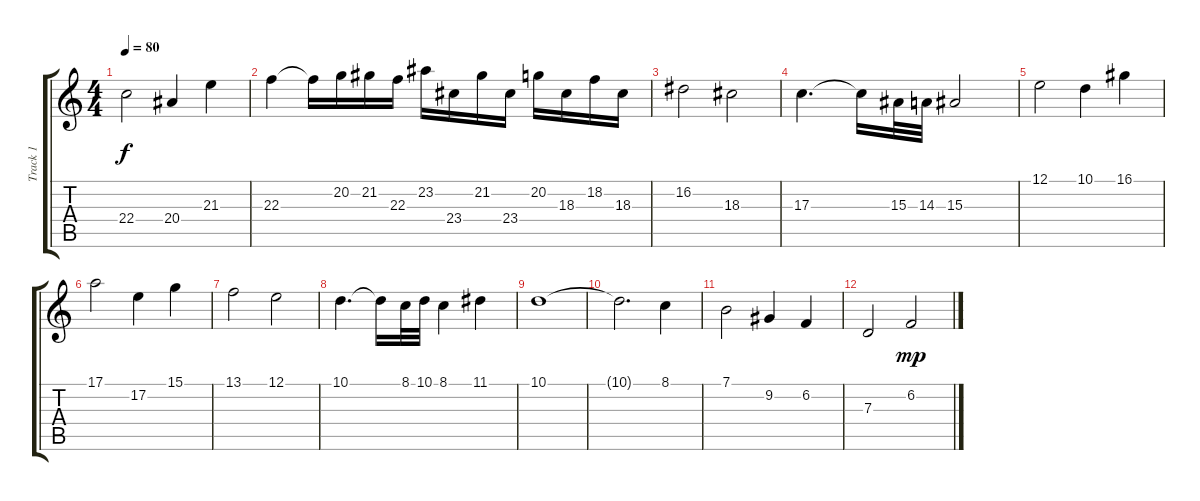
\track ("Track 1" "Track 1") {instrument violin}
\staff {score tabs}
\tuning (E4 B3 G3 D3 A2 E2) {hide}
\ts (4 4)
\tempo 80
\clef g2
\ks c
22.4.2{dy f instrument lead2sawtooth} 20.4.4 21.3.4 |
22.3.4 22.3{t}.16 20.2.16 21.2.16 22.3.16 23.2.16 23.4.16 21.2.16 23.4.16 20.2.16 18.3.16 18.2.16 18.3.16 |
16.2.2 18.3.2 |
17.3.4{d} 17.3{t}.16 15.3.32 14.3.32 15.3.2 |
12.1.2 10.1.4 16.1.4 |
17.1.2 17.2.4 15.1.4 |
13.1.2 12.1.2 |
10.1.4{d} 10.1{t}.16 8.1.32 10.1.32 8.1.4 11.1.4 |
10.1.1 |
10.1{t}.2{d} 8.1.4 |
7.1.2 9.2.4 6.2.4 |
7.3.2 6.2.2{dy mp}
